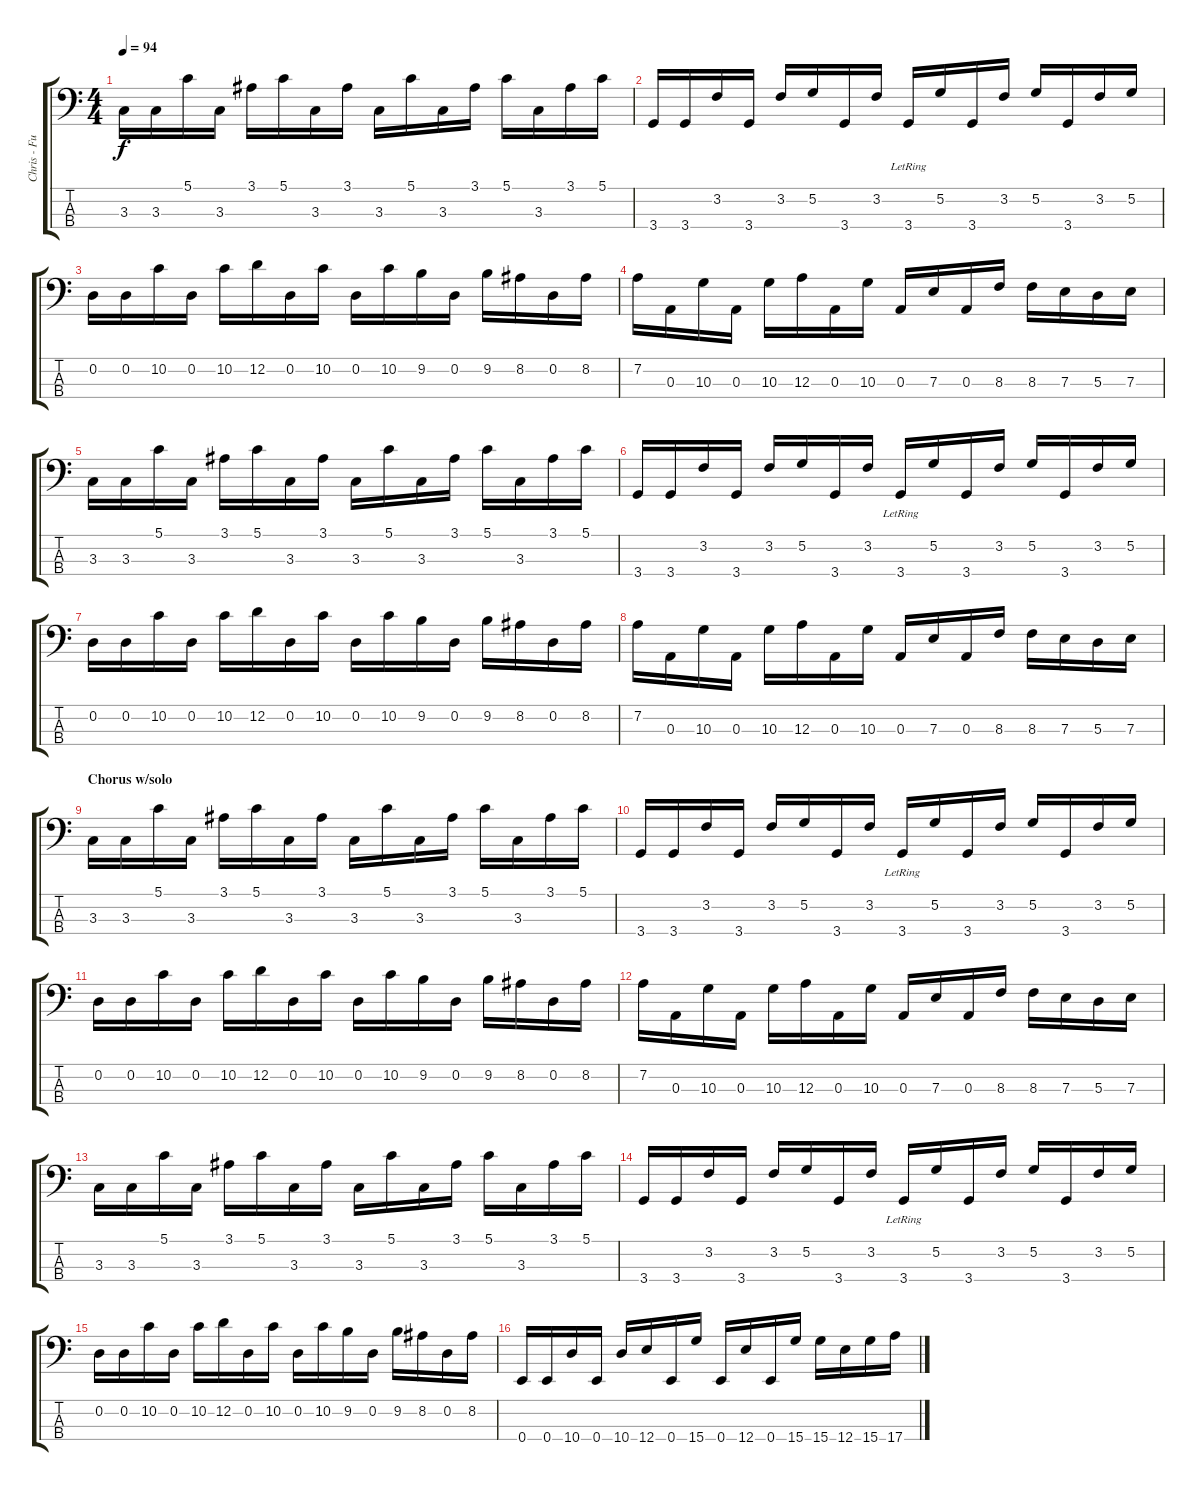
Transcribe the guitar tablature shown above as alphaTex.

\track ("Chris - Fuzz Bass" "Chris - Fu") {instrument distortionguitar}
\staff {score tabs}
\tuning (G2 D2 A1 E1) {hide}
\ts (4 4)
\tempo 94
\clef f4
\ks c
3.3.16{dy f} 3.3.16 5.1.16 3.3.16 3.1.16 5.1.16 3.3.16 3.1.16 3.3.16 5.1.16 3.3.16 3.1.16 5.1.16 3.3.16 3.1.16 5.1.16 |
3.4.16 3.4.16 3.2.16 3.4.16 3.2.16 5.2.16 3.4.16 3.2.16 3.4{lr}.16 5.2.16 3.4.16 3.2.16 5.2.16 3.4.16 3.2.16 5.2.16 |
0.2.16 0.2.16 10.2.16 0.2.16 10.2.16 12.2.16 0.2.16 10.2.16 0.2.16 10.2.16 9.2.16 0.2.16 9.2.16 8.2.16 0.2.16 8.2.16 |
7.2.16 0.3.16 10.3.16 0.3.16 10.3.16 12.3.16 0.3.16 10.3.16 0.3.16 7.3.16 0.3.16 8.3.16 8.3.16 7.3.16 5.3.16 7.3.16 |
3.3.16 3.3.16 5.1.16 3.3.16 3.1.16 5.1.16 3.3.16 3.1.16 3.3.16 5.1.16 3.3.16 3.1.16 5.1.16 3.3.16 3.1.16 5.1.16 |
3.4.16 3.4.16 3.2.16 3.4.16 3.2.16 5.2.16 3.4.16 3.2.16 3.4{lr}.16 5.2.16 3.4.16 3.2.16 5.2.16 3.4.16 3.2.16 5.2.16 |
0.2.16 0.2.16 10.2.16 0.2.16 10.2.16 12.2.16 0.2.16 10.2.16 0.2.16 10.2.16 9.2.16 0.2.16 9.2.16 8.2.16 0.2.16 8.2.16 |
7.2.16 0.3.16 10.3.16 0.3.16 10.3.16 12.3.16 0.3.16 10.3.16 0.3.16 7.3.16 0.3.16 8.3.16 8.3.16 7.3.16 5.3.16 7.3.16 |
\section ("" "Chorus w/solo")
3.3.16 3.3.16 5.1.16 3.3.16 3.1.16 5.1.16 3.3.16 3.1.16 3.3.16 5.1.16 3.3.16 3.1.16 5.1.16 3.3.16 3.1.16 5.1.16 |
3.4.16 3.4.16 3.2.16 3.4.16 3.2.16 5.2.16 3.4.16 3.2.16 3.4{lr}.16 5.2.16 3.4.16 3.2.16 5.2.16 3.4.16 3.2.16 5.2.16 |
0.2.16 0.2.16 10.2.16 0.2.16 10.2.16 12.2.16 0.2.16 10.2.16 0.2.16 10.2.16 9.2.16 0.2.16 9.2.16 8.2.16 0.2.16 8.2.16 |
7.2.16 0.3.16 10.3.16 0.3.16 10.3.16 12.3.16 0.3.16 10.3.16 0.3.16 7.3.16 0.3.16 8.3.16 8.3.16 7.3.16 5.3.16 7.3.16 |
3.3.16 3.3.16 5.1.16 3.3.16 3.1.16 5.1.16 3.3.16 3.1.16 3.3.16 5.1.16 3.3.16 3.1.16 5.1.16 3.3.16 3.1.16 5.1.16 |
3.4.16 3.4.16 3.2.16 3.4.16 3.2.16 5.2.16 3.4.16 3.2.16 3.4{lr}.16 5.2.16 3.4.16 3.2.16 5.2.16 3.4.16 3.2.16 5.2.16 |
0.2.16 0.2.16 10.2.16 0.2.16 10.2.16 12.2.16 0.2.16 10.2.16 0.2.16 10.2.16 9.2.16 0.2.16 9.2.16 8.2.16 0.2.16 8.2.16 |
0.4.16 0.4.16 10.4.16 0.4.16 10.4.16 12.4.16 0.4.16 15.4.16 0.4.16 12.4.16 0.4.16 15.4.16 15.4.16 12.4.16 15.4.16 17.4.16
